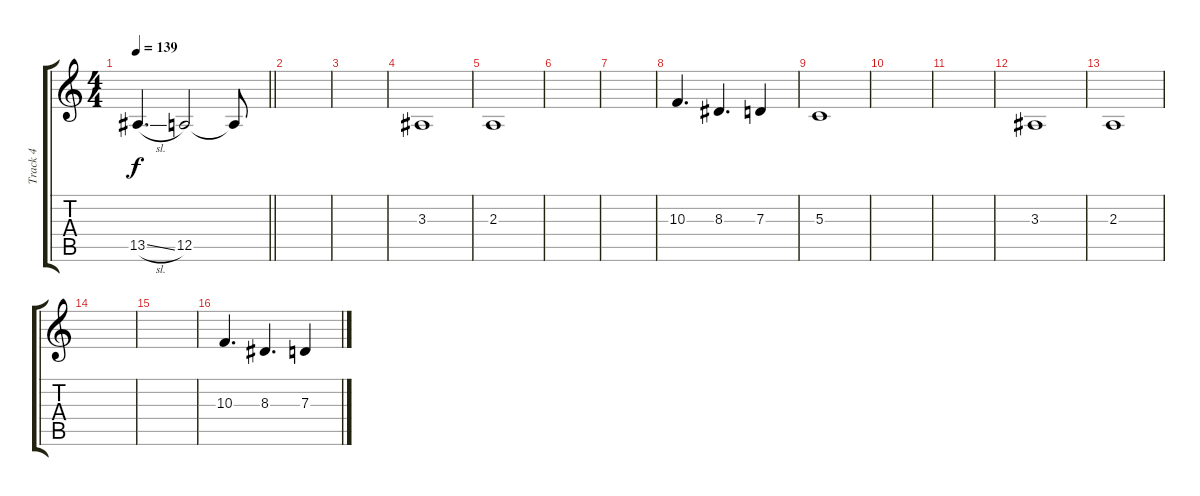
\track ("Track 4" "Track 4") {instrument stringensemble1}
\staff {score tabs}
\tuning (E4 B3 G3 D3 A2 E2) {hide}
\ts (4 4)
\tempo 139
\clef g2
\barLineRight lightlight
\ks c
13.5{sl}.4{d dy f} 12.5.2 12.5{t}.8 |
|
|
3.3.1 |
2.3.1 |
|
|
10.3.4{d} 8.3.4{d} 7.3.4 |
5.3.1 |
|
|
3.3.1 |
2.3.1 |
|
|
10.3.4{d} 8.3.4{d} 7.3.4
